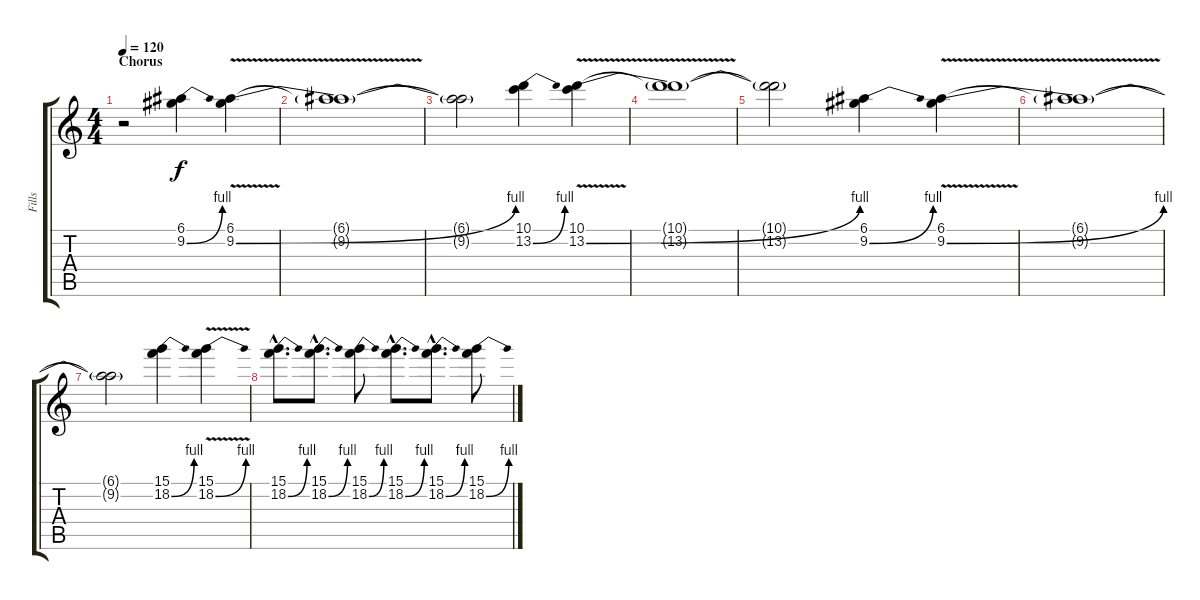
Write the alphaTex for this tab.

\track ("Fills" "Fills") {instrument distortionguitar}
\staff {score tabs}
\tuning (E4 B3 G3 D3 A2 E2) {hide}
\ts (4 4)
\section ("" "Chorus")
\tempo 120
\clef g2
\ks c
r.2{dy f} (6.1 9.2{be (bend 0 0 60 4)}).4 (6.1 9.2{be (bend 0 0 60 4) v}).4 |
(6.1{t} 9.2{t}).1 |
(6.1{t} 9.2{t}).2 (10.1 13.2{be (bend 0 0 60 4)}).4 (10.1 13.2{be (bend 0 0 60 4) v}).4 |
(10.1{t} 13.2{t}).1 |
(10.1{t} 13.2{t}).2 (6.1 9.2{be (bend 0 0 60 4)}).4 (6.1 9.2{be (bend 0 0 60 4) v}).4 |
(6.1{t} 9.2{t}).1 |
(6.1{t} 9.2{t}).2 (15.1 18.2{be (bend 0 0 60 4)}).4 (15.1 18.2{be (bend 0 0 60 4) v}).4 |
(15.1{hac} 18.2{be (bend 0 0 60 4) hac}).8{d} (15.1{hac} 18.2{be (bend 0 0 60 4) hac}).8{d} (15.1 18.2{be (bend 0 0 60 4)}).8 (15.1{hac} 18.2{be (bend 0 0 60 4) hac}).8{d} (15.1{hac} 18.2{be (bend 0 0 60 4) hac}).8{d} (15.1 18.2{be (bend 0 0 60 4)}).8
